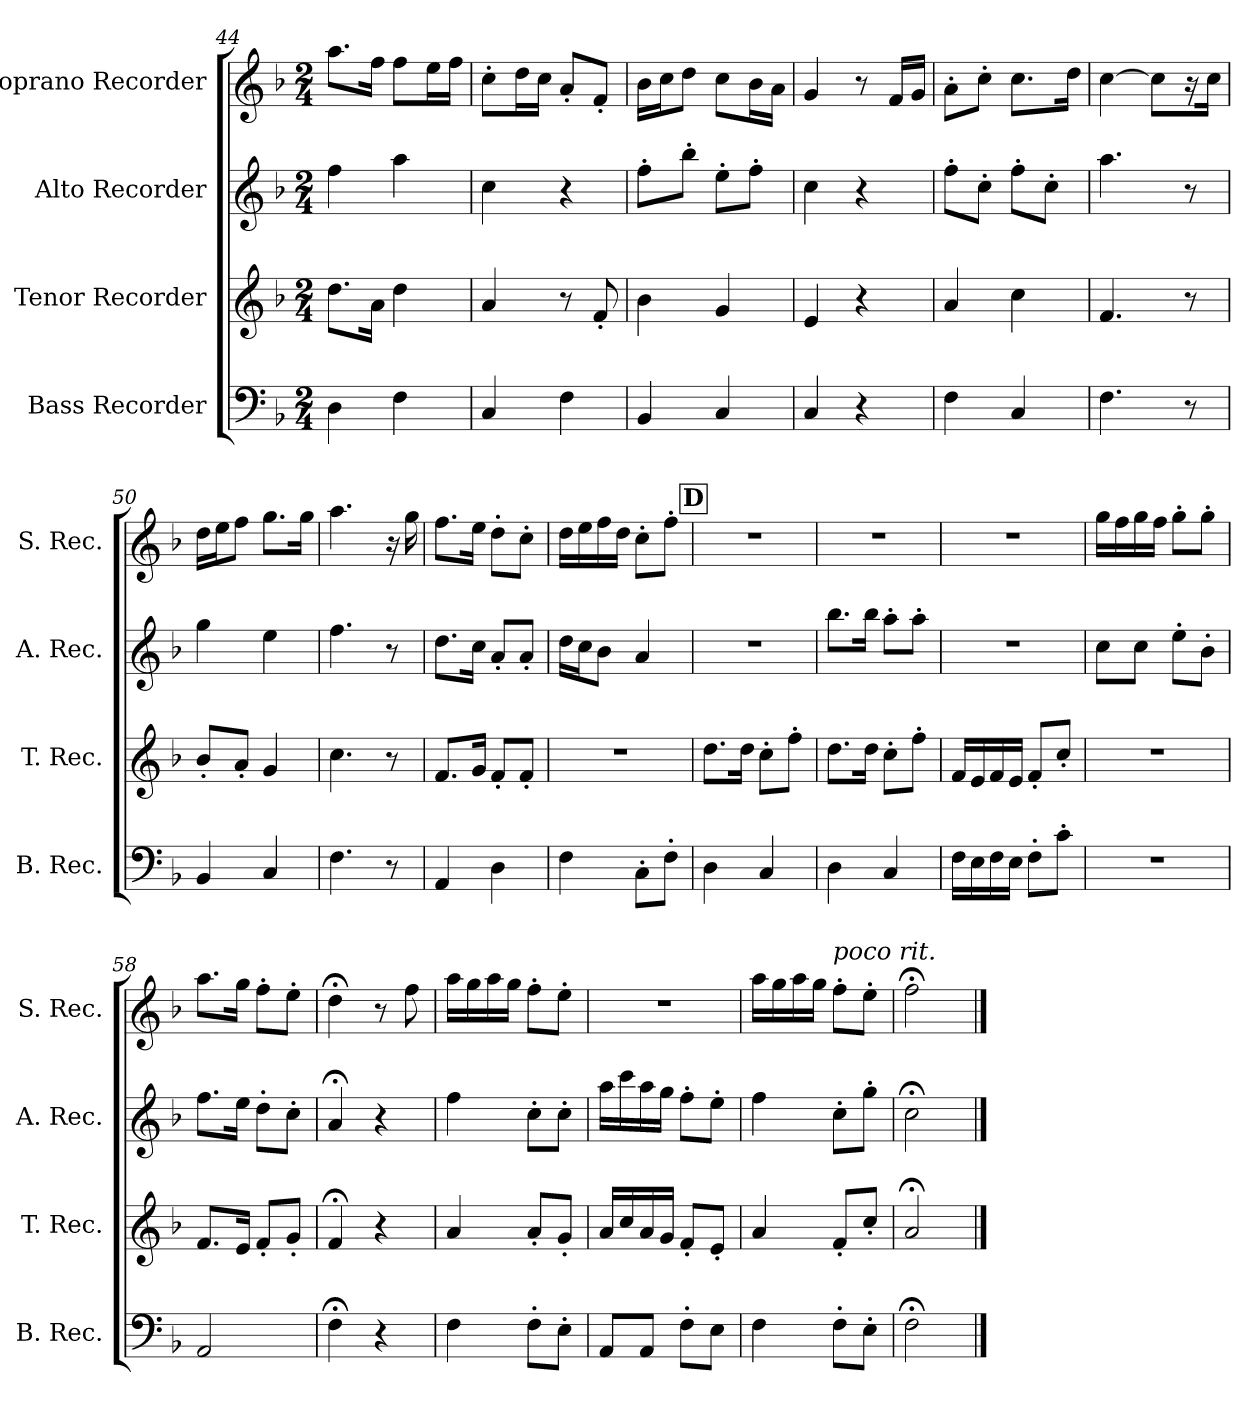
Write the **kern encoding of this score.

**kern	**kern	**kern	**kern
*part4	*part3	*part2	*part1
*staff4	*staff3	*staff2	*staff1
*I"Bass Recorder	*I"Tenor Recorder	*I"Alto Recorder	*I"Soprano Recorder
*I'B. Rec.	*I'T. Rec.	*I'A. Rec.	*I'S. Rec.
*clefF4	*clefG2	*clefG2	*clefG2
*ITrd-7c-12	*	*	*ITrd-7c-12
*k[b-]	*k[b-]	*k[b-]	*k[b-]
*F:	*F:	*F:	*F:
*M2/4	*M2/4	*M2/4	*M2/4
=44	=44	=44	=44
4d\	8.dd\L	4ff\	8.aaa\L
.	16a\Jk	.	16fff\Jk
4f\	4dd\	4aa\	8fff\L
.	.	.	16eee\L
.	.	.	16fff\JJ
=45	=45	=45	=45
4c</	4a</	4cc>\	8ccc'>\L
.	.	.	16ddd\L
.	.	.	16ccc\JJ
4f>\	8r	4r	8aa'</L
.	8f'</	.	8ff'</J
=46	=46	=46	=46
4B-</	4b->\	8ff'>\L	16bb-\LL
.	.	.	16ccc\J
.	.	8bb-'>\J	8ddd\J
4c</	4g</	8ee'>\L	8ccc\L
.	.	8ff'>\J	16bb-\L
.	.	.	16aa\JJ
=47	=47	=47	=47
4c/	4e/	4cc\	4gg/
4r	4r	4r	8r
.	.	.	16ff/LL
.	.	.	16gg/JJ
!!LO:PB:g=z
=48	=48	=48	=48
4f>\	4a</	8ff'>\L	8aa'>\L
.	.	8cc'>\J	8ccc'>\J
4c</	4cc>\	8ff'>\L	8.ccc\L
.	.	8cc'>\J	.
.	.	.	16ddd\Jk
=49	=49	=49	=49
4.f\	4.f/	4.aa\	[4ccc\
.	.	.	8ccc\L]
8r	8r	8r	16r
.	.	.	16ccc\Jk
=50	=50	=50	=50
4B-</	8b-'</L	4gg>\	16ddd\LL
.	.	.	16eee\J
.	8a'</J	.	8fff\J
4c</	4g/	4ee>\	8.ggg\L
.	.	.	16ggg\Jk
=51	=51	=51	=51
4.f\	4.cc\	4.ff\	4.aaa\
8r	8r	8r	16r
.	.	.	16ggg\
=52	=52	=52	=52
4A/	8.f/L	8.dd\L	8.fff\L
.	16g/Jk	16cc\Jk	16eee\Jk
4d\	8f'</L	8a'</L	8ddd'>\L
.	8f'</J	8a'</J	8ccc'>\J
=53	=53	=53	=53
4f\	2r	16dd\LL	16ddd\LL
.	.	16cc\J	16eee\
.	.	8b-\J	16fff\
.	.	.	16ddd\JJ
8c'>\L	.	4a</	8ccc'>\L
8f'>\J	.	.	8fff'>\J
!!LO:REH:place=s1:a:B:fs=10.2:t=D
=54	=54	=54	=54
4d>\	8.dd\L	2r	2r
.	16dd\Jk	.	.
4c</	8cc'>\L	.	.
.	8ff'>\J	.	.
=55	=55	=55	=55
4d>\	8.dd\L	8.bb-\L	2r
.	16dd\Jk	16bb-\Jk	.
4c</	8cc'>\L	8aa'>\L	.
.	8ff'>\J	8aa'>\J	.
!!LO:LB:g=z
=56	=56	=56	=56
16f\LL	16f/LL	2r	2r
16e\	16e/	.	.
16f\	16f/	.	.
16e\JJ	16e/JJ	.	.
8f'>\L	8f'</L	.	.
8cc'>\J	8cc'</J	.	.
=57	=57	=57	=57
2r	2r	8cc\L	16ggg\LL
.	.	.	16fff\
.	.	8cc\J	16ggg\
.	.	.	16fff\JJ
.	.	8ee'>\L	8ggg'>\L
.	.	8b-'>\J	8ggg'>\J
=58	=58	=58	=58
2A/	8.f/L	8.ff\L	8.aaa\L
.	16e/Jk	16ee\Jk	16ggg\Jk
.	8f'</L	8dd'>\L	8fff'>\L
.	8g'</J	8cc'>\J	8eee'>\J
=59	=59	=59	=59
4f;<\	4f;</	4a;</	4ddd;<\
4r	4r	4r	8r
.	.	.	8fff\
=60	=60	=60	=60
4f>\	4a</	4ff>\	16aaa\LL
.	.	.	16ggg\
.	.	.	16aaa\
.	.	.	16ggg\JJ
8f'>\L	8a'</L	8cc'>\L	8fff'>\L
8e'>\J	8g'</J	8cc'>\J	8eee'>\J
=61	=61	=61	=61
8A/L	16a/LL	16aa\LL	2r
.	16cc/	16ccc\	.
8A/J	16a/	16aa\	.
.	16g/JJ	16gg\JJ	.
8f'>\L	8f'</L	8ff'>\L	.
8e\J	8e'</J	8ee'>\J	.
=62	=62	=62	=62
4f>\	4a</	4ff>\	16aaa\LL
.	.	.	16ggg\
.	.	.	16aaa\
.	.	.	16ggg\JJ
!	!	!	!LO:TX:a:i:t=poco rit.
8f'>\L	8f'</L	8cc'>\L	8fff'>\L
8e'>\J	8cc'</J	8gg'>\J	8eee'>\J
=63	=63	=63	=63
2f;<\	2a;</	2cc;<\	2fff;<\
==	==	==	==
*-	*-	*-	*-
